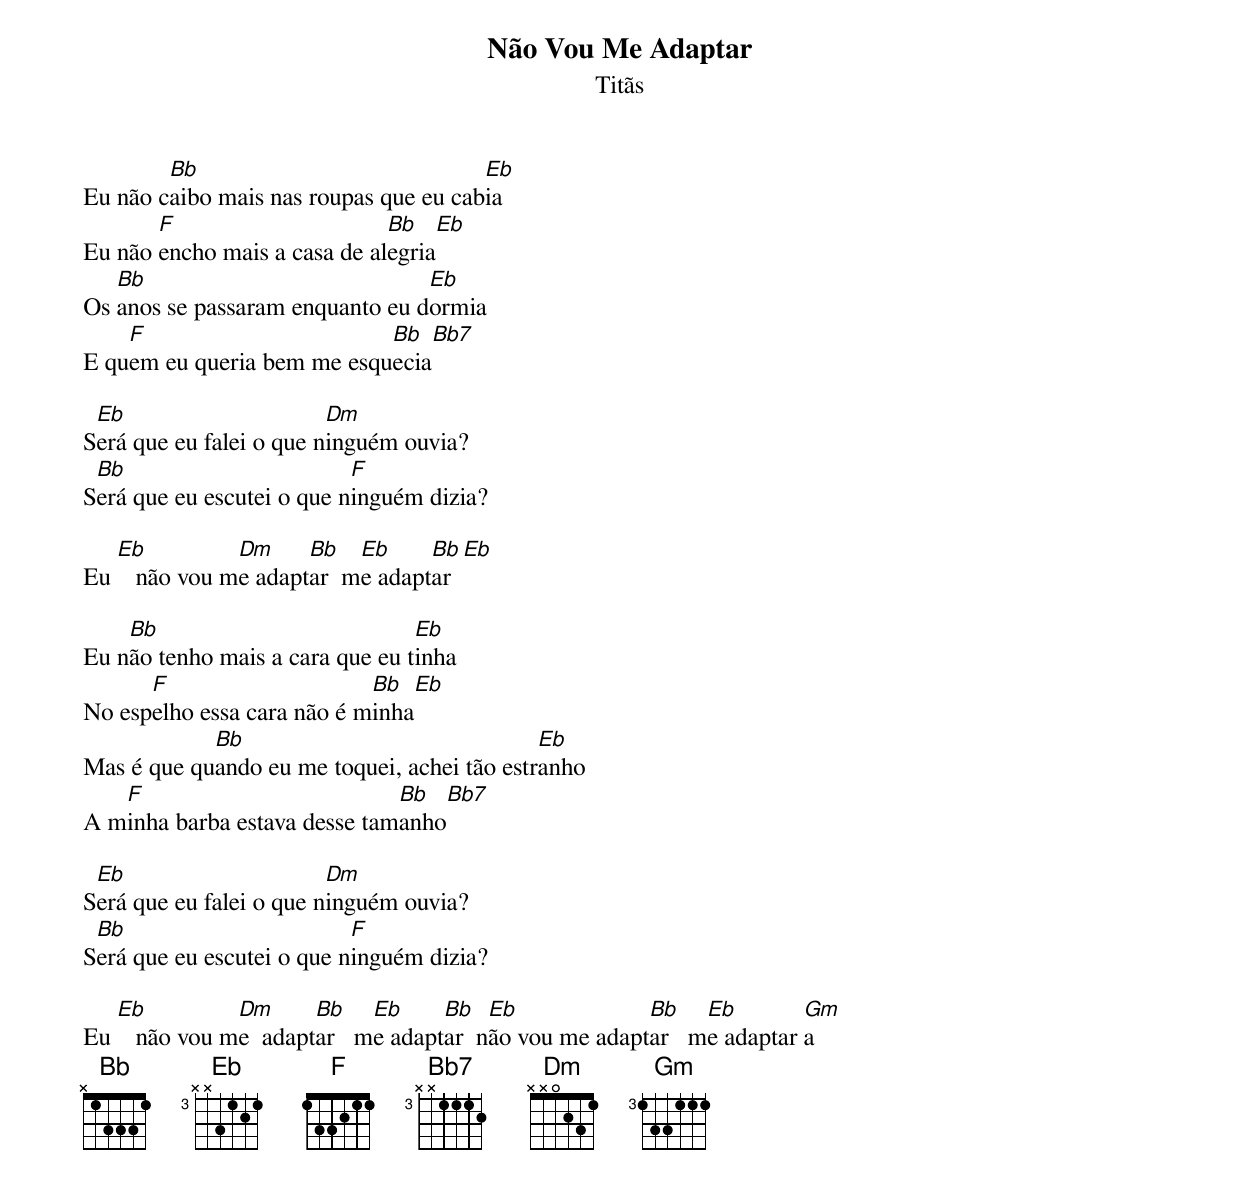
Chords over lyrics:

Não Vou Me Adaptar
Titãs

        Bb                             Eb
Eu não caibo mais nas roupas que eu cabia
       F                      Bb    Eb
Eu não encho mais a casa de alegria
   Bb                            Eb
Os anos se passaram enquanto eu dormia
    F                       Bb   Bb7
E quem eu queria bem me esquecia

 Eb                      Dm
Será que eu falei o que ninguém ouvia?
 Bb                        F
Será que eu escutei o que ninguém dizia?

   Eb          Dm     Bb   Eb     Bb   Eb
Eu    não vou me adaptar  me adaptar

    Bb                           Eb
Eu não tenho mais a cara que eu tinha
      F                     Bb     Eb
No espelho essa cara não é minha
            Bb                               Eb
Mas é que quando eu me toquei, achei tão estranho
   F                          Bb     Bb7
A minha barba estava desse tamanho

 Eb                      Dm
Será que eu falei o que ninguém ouvia?
 Bb                        F
Será que eu escutei o que ninguém dizia?

   Eb          Dm      Bb    Eb     Bb   Eb             Bb    Eb        Gm
Eu    não vou me  adaptar   me adaptar  não vou me adaptar   me adaptar a
